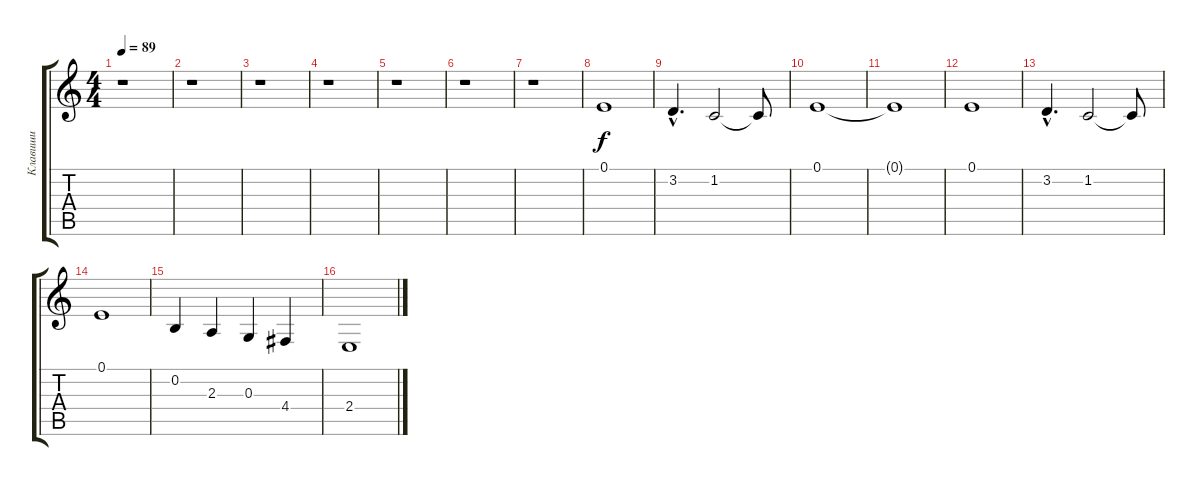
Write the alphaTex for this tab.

\track ("Клавиши" "Клавиши") {instrument stringensemble1}
\staff {score tabs}
\tuning (E4 B3 G3 D3 A2 E2) {hide}
\ts (4 4)
\tempo 89
\clef g2
\ks c
r.1{dy f} |
r.1 |
r.1 |
r.1 |
r.1 |
r.1 |
r.1 |
0.1.1 |
3.2{hac}.4{d} 1.2.2 1.2{t}.8 |
0.1.1 |
0.1{t}.1 |
0.1.1 |
3.2{hac}.4{d} 1.2.2 1.2{t}.8 |
0.1.1 |
0.2.4 2.3.4 0.3.4 4.4.4 |
2.4.1
